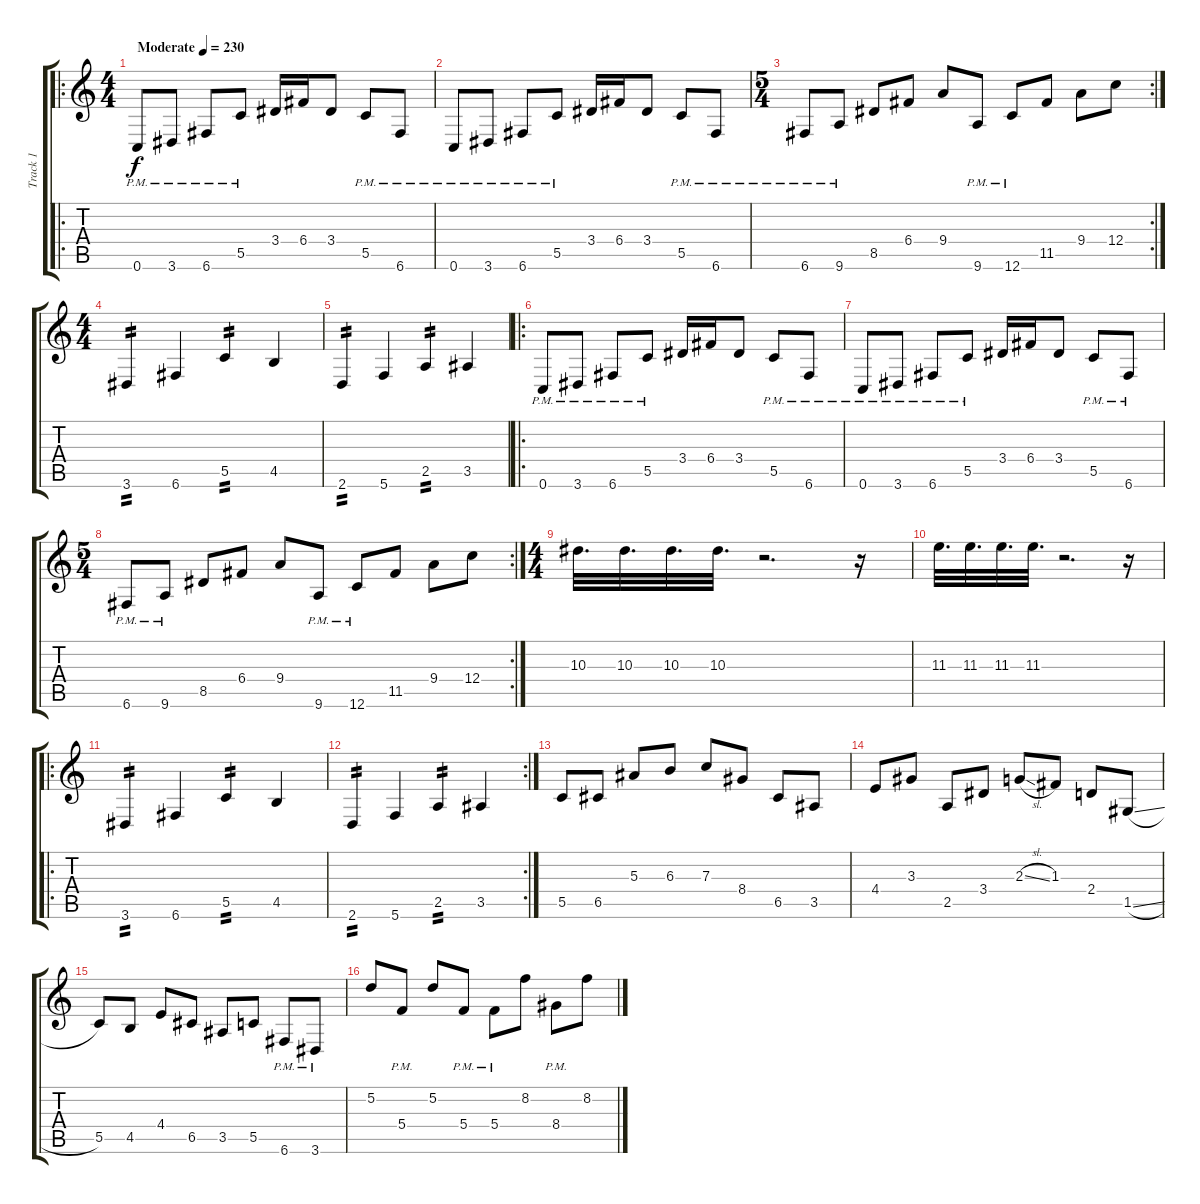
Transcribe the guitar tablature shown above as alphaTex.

\track ("Track 1" "Track 1") {instrument distortionguitar}
\staff {score tabs}
\tuning (D4 A3 F3 C3 G2 C2) {hide}
\ro
\ts (4 4)
\tempo (230 "Moderate")
\clef g2
\ks c
0.6{pm}.8{dy f instrument distortionguitar} 3.6{pm}.8 6.6{pm}.8 5.5{pm}.8 3.4.16 6.4.16 3.4.8 5.5{pm}.8 6.6{pm}.8 |
0.6{pm}.8 3.6{pm}.8 6.6{pm}.8 5.5{pm}.8 3.4.16 6.4.16 3.4.8 5.5{pm}.8 6.6{pm}.8 |
\rc 2
\ts (5 4)
6.6{pm}.8 9.6{pm}.8 8.5.8 6.4.8 9.4.8 9.6{pm}.8 12.6{pm}.8 11.5.8 9.4.8 12.4.8 |
\ts (4 4)
3.6.4{tp 2} 6.6.4 5.5.4{tp 2} 4.5.4 |
2.6.4{tp 2} 5.6.4 2.5.4{tp 2} 3.5.4 |
\ro
0.6{pm}.8 3.6{pm}.8 6.6{pm}.8 5.5{pm}.8 3.4.16 6.4.16 3.4.8 5.5{pm}.8 6.6{pm}.8 |
0.6{pm}.8 3.6{pm}.8 6.6{pm}.8 5.5{pm}.8 3.4.16 6.4.16 3.4.8 5.5{pm}.8 6.6{pm}.8 |
\rc 2
\ts (5 4)
6.6{pm}.8 9.6{pm}.8 8.5.8 6.4.8 9.4.8 9.6{pm}.8 12.6{pm}.8 11.5.8 9.4.8 12.4.8 |
\ts (4 4)
10.3.32{d} 10.3.32{d} 10.3.32{d} 10.3.32{d} r.2{d} r.16 |
11.3.32{d} 11.3.32{d} 11.3.32{d} 11.3.32{d} r.2{d} r.16 |
\ro
3.6.4{tp 2} 6.6.4 5.5.4{tp 2} 4.5.4 |
\rc 2
2.6.4{tp 2} 5.6.4 2.5.4{tp 2} 3.5.4 |
5.5.8 6.5.8 5.3.8 6.3.8 7.3.8 8.4.8 6.5.8 3.5.8 |
4.4.8 3.3.8 2.5.8 3.4.8 2.3{sl}.8 1.3.8 2.4.8 1.5{sl}.8 |
5.5.8 4.5.8 4.4.8 6.5.8 3.5.8 5.5.8 6.6{pm}.8 3.6{pm}.8 |
5.2.8 5.4{pm}.8 5.2.8 5.4{pm}.8 5.4{pm}.8 8.2.8 8.4{pm}.8 8.2.8
